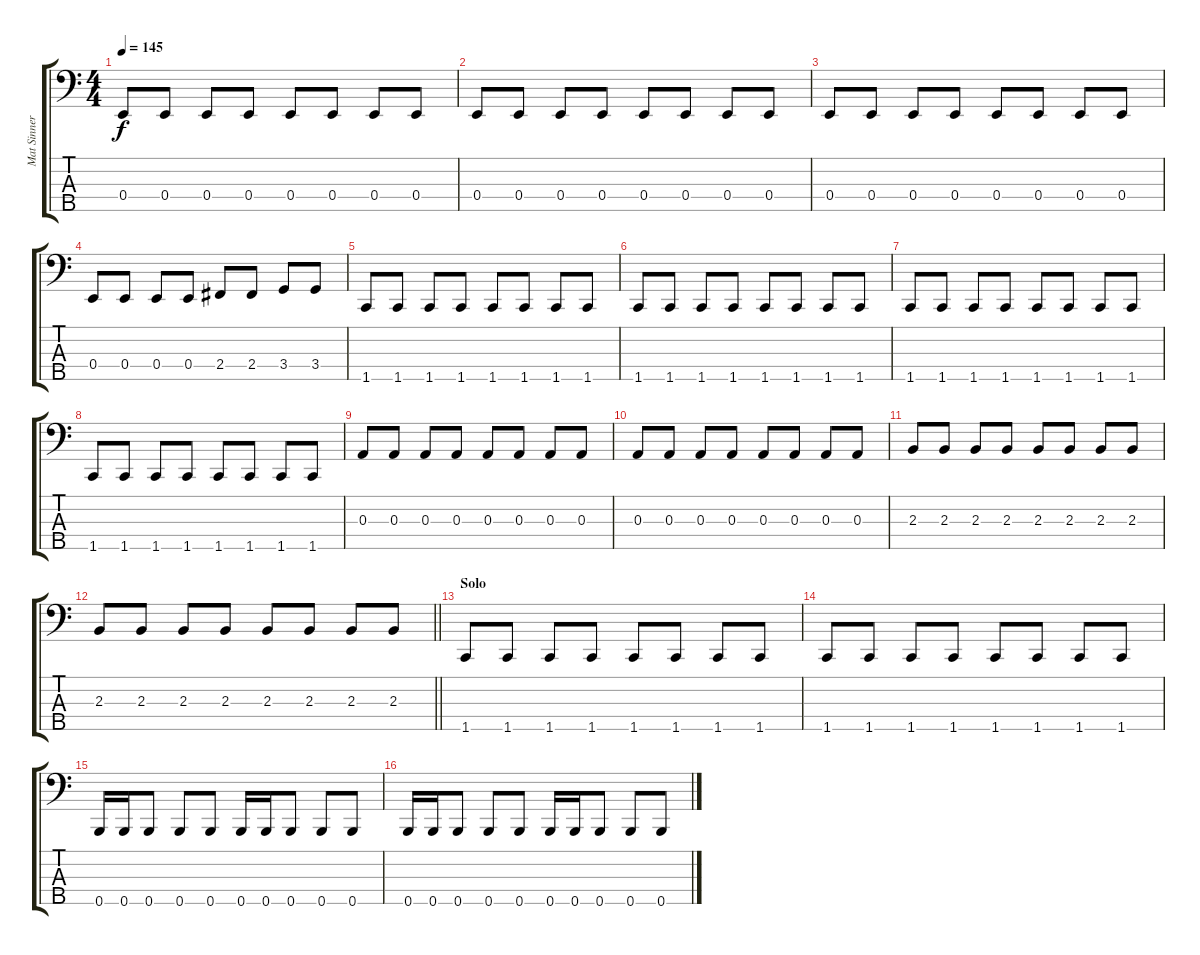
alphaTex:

\track ("Mat Sinner" "Mat Sinner") {instrument electricbasspick}
\staff {score tabs}
\tuning (G2 D2 A1 E1 B0) {hide}
\ts (4 4)
\tempo 145
\clef f4
\ks c
0.4.8{dy f} 0.4.8 0.4.8 0.4.8 0.4.8 0.4.8 0.4.8 0.4.8 |
0.4.8 0.4.8 0.4.8 0.4.8 0.4.8 0.4.8 0.4.8 0.4.8 |
0.4.8 0.4.8 0.4.8 0.4.8 0.4.8 0.4.8 0.4.8 0.4.8 |
0.4.8 0.4.8 0.4.8 0.4.8 2.4.8 2.4.8 3.4.8 3.4.8 |
1.5.8 1.5.8 1.5.8 1.5.8 1.5.8 1.5.8 1.5.8 1.5.8 |
1.5.8 1.5.8 1.5.8 1.5.8 1.5.8 1.5.8 1.5.8 1.5.8 |
1.5.8 1.5.8 1.5.8 1.5.8 1.5.8 1.5.8 1.5.8 1.5.8 |
1.5.8 1.5.8 1.5.8 1.5.8 1.5.8 1.5.8 1.5.8 1.5.8 |
0.3.8 0.3.8 0.3.8 0.3.8 0.3.8 0.3.8 0.3.8 0.3.8 |
0.3.8 0.3.8 0.3.8 0.3.8 0.3.8 0.3.8 0.3.8 0.3.8 |
2.3.8 2.3.8 2.3.8 2.3.8 2.3.8 2.3.8 2.3.8 2.3.8 |
\barLineRight lightlight
2.3.8 2.3.8 2.3.8 2.3.8 2.3.8 2.3.8 2.3.8 2.3.8 |
\section ("" "Solo")
1.5.8 1.5.8 1.5.8 1.5.8 1.5.8 1.5.8 1.5.8 1.5.8 |
1.5.8 1.5.8 1.5.8 1.5.8 1.5.8 1.5.8 1.5.8 1.5.8 |
0.5.16 0.5.16 0.5.8 0.5.8 0.5.8 0.5.16 0.5.16 0.5.8 0.5.8 0.5.8 |
0.5.16 0.5.16 0.5.8 0.5.8 0.5.8 0.5.16 0.5.16 0.5.8 0.5.8 0.5.8
